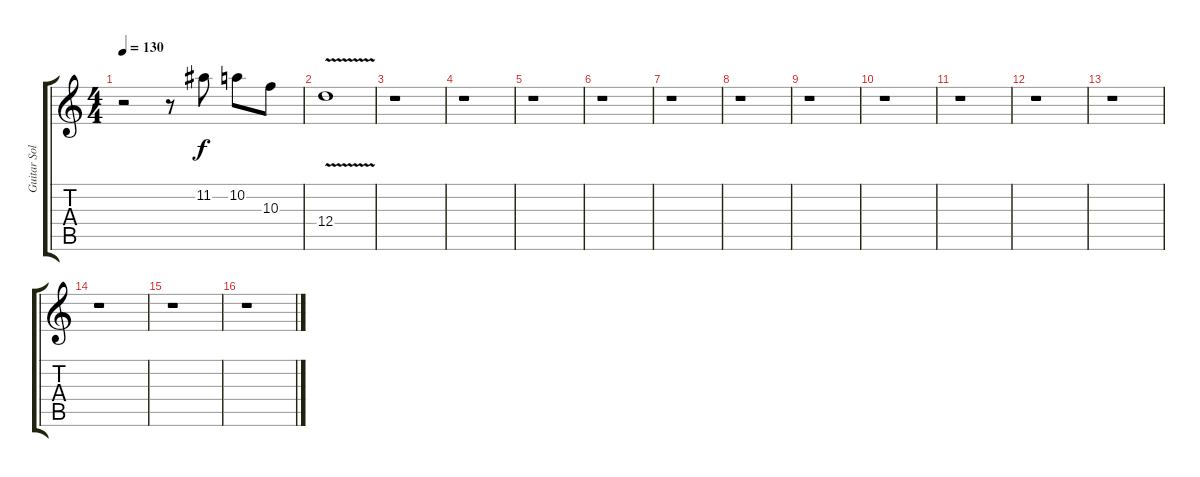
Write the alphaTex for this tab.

\track ("Guitar Solo" "Guitar Sol") {instrument overdrivenguitar}
\staff {score tabs}
\tuning (E4 B3 G3 D3 A2 E2) {hide}
\ts (4 4)
\tempo 130
\clef g2
\ks c
r.2{dy f} r.8 11.2.8 10.2.8 10.3.8 |
12.4{v}.1 |
r.1 |
r.1 |
r.1 |
r.1 |
r.1 |
r.1 |
r.1 |
r.1 |
r.1 |
r.1 |
r.1 |
r.1 |
r.1 |
r.1
